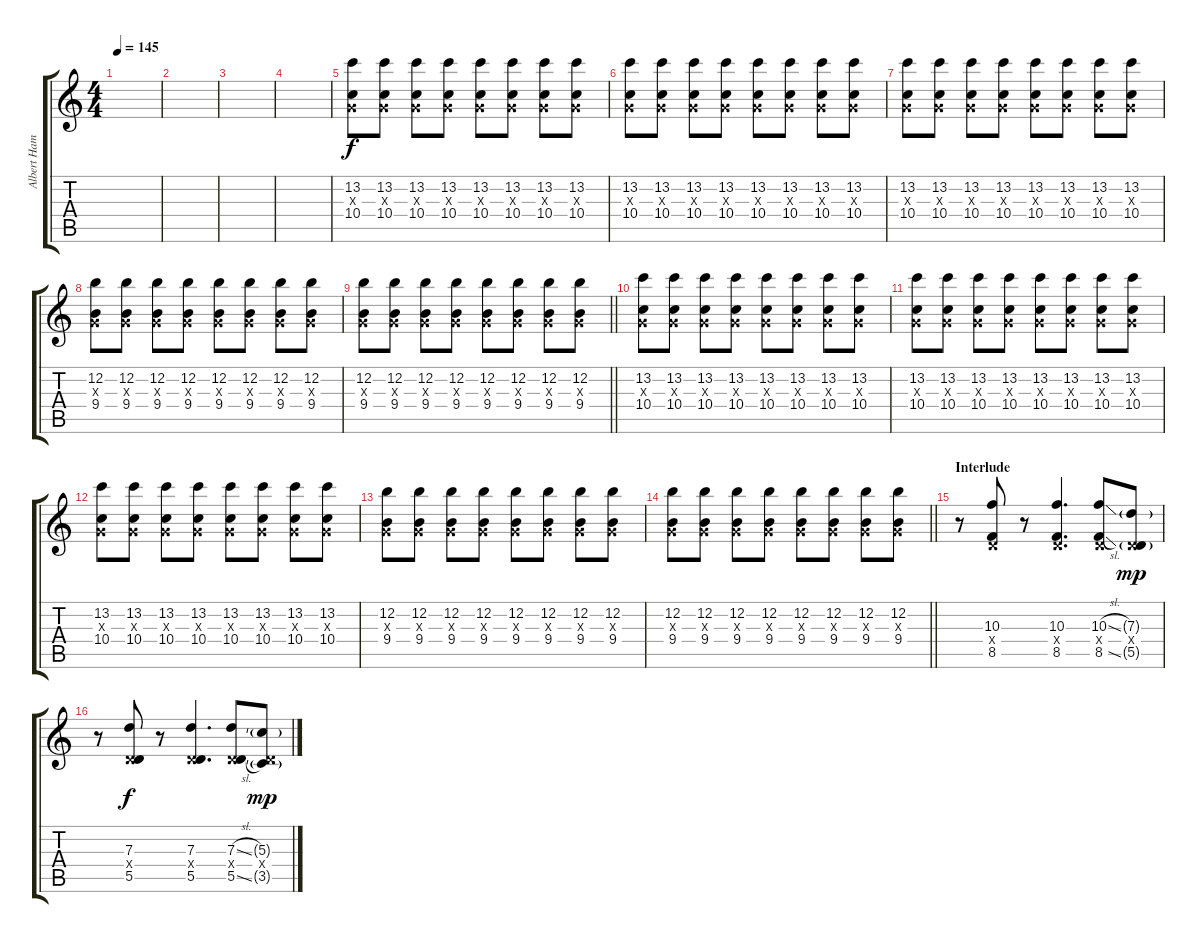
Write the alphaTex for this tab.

\track ("Albert Hammond Jr." "Albert Ham") {instrument overdrivenguitar}
\staff {score tabs}
\tuning (E4 B3 G3 D3 A2 E2) {hide}
\ts (4 4)
\tempo 145
\clef g2
\ks c
|
|
|
|
(13.2 0.3{x} 10.4).8 (13.2 0.3{x} 10.4).8 (13.2 0.3{x} 10.4).8 (13.2 0.3{x} 10.4).8 (13.2 0.3{x} 10.4).8 (13.2 0.3{x} 10.4).8 (13.2 0.3{x} 10.4).8 (13.2 0.3{x} 10.4).8 |
(13.2 0.3{x} 10.4).8 (13.2 0.3{x} 10.4).8 (13.2 0.3{x} 10.4).8 (13.2 0.3{x} 10.4).8 (13.2 0.3{x} 10.4).8 (13.2 0.3{x} 10.4).8 (13.2 0.3{x} 10.4).8 (13.2 0.3{x} 10.4).8 |
(13.2 0.3{x} 10.4).8 (13.2 0.3{x} 10.4).8 (13.2 0.3{x} 10.4).8 (13.2 0.3{x} 10.4).8 (13.2 0.3{x} 10.4).8 (13.2 0.3{x} 10.4).8 (13.2 0.3{x} 10.4).8 (13.2 0.3{x} 10.4).8 |
(12.2 0.3{x} 9.4).8 (12.2 0.3{x} 9.4).8 (12.2 0.3{x} 9.4).8 (12.2 0.3{x} 9.4).8 (12.2 0.3{x} 9.4).8 (12.2 0.3{x} 9.4).8 (12.2 0.3{x} 9.4).8 (12.2 0.3{x} 9.4).8 |
\barLineRight lightlight
(12.2 0.3{x} 9.4).8 (12.2 0.3{x} 9.4).8 (12.2 0.3{x} 9.4).8 (12.2 0.3{x} 9.4).8 (12.2 0.3{x} 9.4).8 (12.2 0.3{x} 9.4).8 (12.2 0.3{x} 9.4).8 (12.2 0.3{x} 9.4).8 |
(13.2 0.3{x} 10.4).8 (13.2 0.3{x} 10.4).8 (13.2 0.3{x} 10.4).8 (13.2 0.3{x} 10.4).8 (13.2 0.3{x} 10.4).8 (13.2 0.3{x} 10.4).8 (13.2 0.3{x} 10.4).8 (13.2 0.3{x} 10.4).8 |
(13.2 0.3{x} 10.4).8 (13.2 0.3{x} 10.4).8 (13.2 0.3{x} 10.4).8 (13.2 0.3{x} 10.4).8 (13.2 0.3{x} 10.4).8 (13.2 0.3{x} 10.4).8 (13.2 0.3{x} 10.4).8 (13.2 0.3{x} 10.4).8 |
(13.2 0.3{x} 10.4).8 (13.2 0.3{x} 10.4).8 (13.2 0.3{x} 10.4).8 (13.2 0.3{x} 10.4).8 (13.2 0.3{x} 10.4).8 (13.2 0.3{x} 10.4).8 (13.2 0.3{x} 10.4).8 (13.2 0.3{x} 10.4).8 |
(12.2 0.3{x} 9.4).8 (12.2 0.3{x} 9.4).8 (12.2 0.3{x} 9.4).8 (12.2 0.3{x} 9.4).8 (12.2 0.3{x} 9.4).8 (12.2 0.3{x} 9.4).8 (12.2 0.3{x} 9.4).8 (12.2 0.3{x} 9.4).8 |
\barLineRight lightlight
(12.2 0.3{x} 9.4).8 (12.2 0.3{x} 9.4).8 (12.2 0.3{x} 9.4).8 (12.2 0.3{x} 9.4).8 (12.2 0.3{x} 9.4).8 (12.2 0.3{x} 9.4).8 (12.2 0.3{x} 9.4).8 (12.2 0.3{x} 9.4).8 |
\section ("" "Interlude")
r.8 (10.3 0.4{x} 8.5).8{volume 14} r.8 (10.3 0.4{x} 8.5).4{d} (10.3{sl} 0.4{x} 8.5{sl}).8 (7.3{g} 0.4{x} 5.5{g}).8{dy mp} |
r.8 (7.3 0.4{x} 5.5).8{dy f} r.8 (7.3 0.4{x} 5.5).4{d} (7.3{sl} 0.4{x} 5.5{sl}).8 (5.3{g} 0.4{x} 3.5{g}).8{dy mp}
